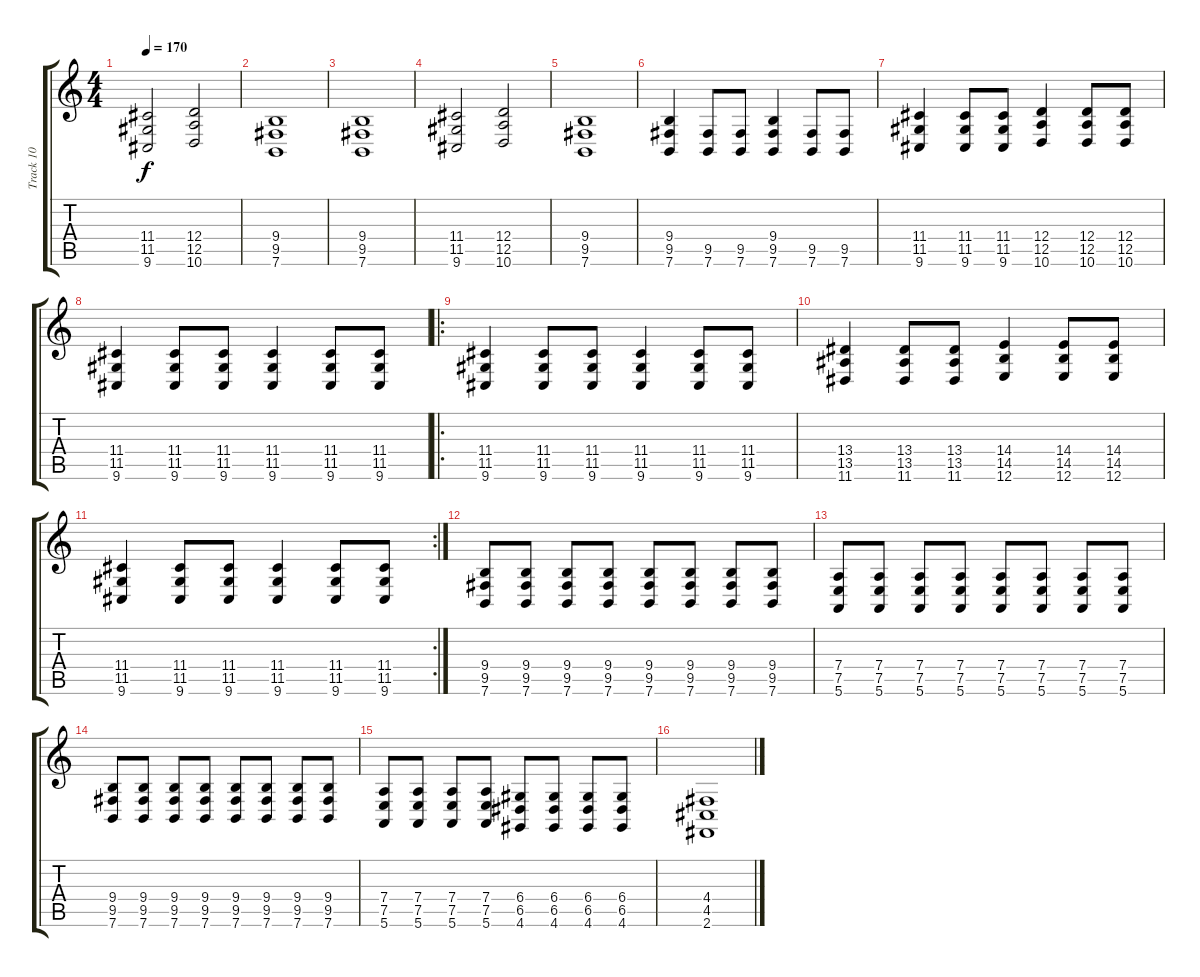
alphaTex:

\track ("Track 10" "Track 10") {instrument stringensemble1}
\staff {score tabs}
\tuning (E4 B3 G3 D3 A2 E2) {hide}
\ts (4 4)
\tempo 170
\clef g2
\ks c
(11.4 11.5 9.6).2{dy f} (12.4 12.5 10.6).2 |
(9.4 9.5 7.6).1 |
(9.4 9.5 7.6).1 |
(11.4 11.5 9.6).2 (12.4 12.5 10.6).2 |
(9.4 9.5 7.6).1 |
(9.4 9.5 7.6).4 (9.5 7.6).8 (9.5 7.6).8 (9.4 9.5 7.6).4 (9.5 7.6).8 (9.5 7.6).8 |
(11.4 11.5 9.6).4 (11.4 11.5 9.6).8 (11.4 11.5 9.6).8 (12.4 12.5 10.6).4 (12.4 12.5 10.6).8 (12.4 12.5 10.6).8 |
(11.4 11.5 9.6).4 (11.4 11.5 9.6).8 (11.4 11.5 9.6).8 (11.4 11.5 9.6).4 (11.4 11.5 9.6).8 (11.4 11.5 9.6).8 |
\ro
(11.4 11.5 9.6).4 (11.4 11.5 9.6).8 (11.4 11.5 9.6).8 (11.4 11.5 9.6).4 (11.4 11.5 9.6).8 (11.4 11.5 9.6).8 |
(13.4 13.5 11.6).4 (13.4 13.5 11.6).8 (13.4 13.5 11.6).8 (14.4 14.5 12.6).4 (14.4 14.5 12.6).8 (14.4 14.5 12.6).8 |
\rc 2
(11.4 11.5 9.6).4 (11.4 11.5 9.6).8 (11.4 11.5 9.6).8 (11.4 11.5 9.6).4 (11.4 11.5 9.6).8 (11.4 11.5 9.6).8 |
(9.4 9.5 7.6).8 (9.4 9.5 7.6).8 (9.4 9.5 7.6).8 (9.4 9.5 7.6).8 (9.4 9.5 7.6).8 (9.4 9.5 7.6).8 (9.4 9.5 7.6).8 (9.4 9.5 7.6).8 |
(7.4 7.5 5.6).8 (7.4 7.5 5.6).8 (7.4 7.5 5.6).8 (7.4 7.5 5.6).8 (7.4 7.5 5.6).8 (7.4 7.5 5.6).8 (7.4 7.5 5.6).8 (7.4 7.5 5.6).8 |
(9.4 9.5 7.6).8 (9.4 9.5 7.6).8 (9.4 9.5 7.6).8 (9.4 9.5 7.6).8 (9.4 9.5 7.6).8 (9.4 9.5 7.6).8 (9.4 9.5 7.6).8 (9.4 9.5 7.6).8 |
(7.4 7.5 5.6).8 (7.4 7.5 5.6).8 (7.4 7.5 5.6).8 (7.4 7.5 5.6).8 (6.4 6.5 4.6).8 (6.4 6.5 4.6).8 (6.4 6.5 4.6).8 (6.4 6.5 4.6).8 |
(4.4 4.5 2.6).1
